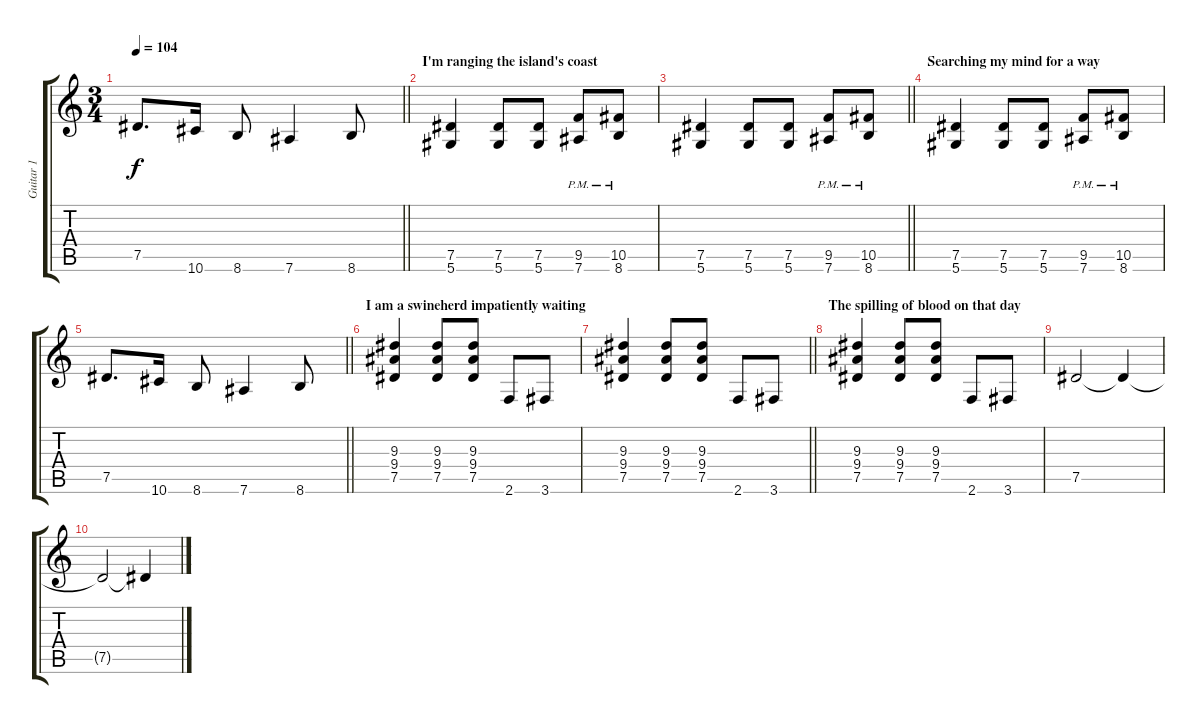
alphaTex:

\track ("Guitar 1" "Guitar 1") {instrument distortionguitar}
\staff {score tabs}
\tuning (Eb4 Bb3 Gb3 Db3 Ab2 Eb2) {hide}
\ts (3 4)
\tempo 104
\clef g2
\barLineRight lightlight
\ks c
7.5.8{d dy f} 10.6.16 8.6.8 7.6.4 8.6.8 |
\section ("" "I'm ranging the island's coast")
(7.5 5.6).4 (7.5 5.6).8 (7.5 5.6).8 (9.5{pm} 7.6{pm}).8 (10.5{pm} 8.6{pm}).8 |
\barLineRight lightlight
(7.5 5.6).4 (7.5 5.6).8 (7.5 5.6).8 (9.5{pm} 7.6{pm}).8 (10.5{pm} 8.6{pm}).8 |
\section ("" "Searching my mind for a way")
(7.5 5.6).4 (7.5 5.6).8 (7.5 5.6).8 (9.5{pm} 7.6{pm}).8 (10.5{pm} 8.6{pm}).8 |
\barLineRight lightlight
7.5.8{d} 10.6.16 8.6.8 7.6.4 8.6.8 |
\section ("" "I am a swineherd impatiently waiting")
(9.3 9.4 7.5).4 (9.3 9.4 7.5).8 (9.3 9.4 7.5).8 2.6.8 3.6.8 |
\barLineRight lightlight
(9.3 9.4 7.5).4 (9.3 9.4 7.5).8 (9.3 9.4 7.5).8 2.6.8 3.6.8 |
\section ("" "The spilling of blood on that day")
(9.3 9.4 7.5).4 (9.3 9.4 7.5).8 (9.3 9.4 7.5).8 2.6.8 3.6.8 |
7.5.2 7.5{t}.4 |
7.5{t}.2 7.5{t}.4
